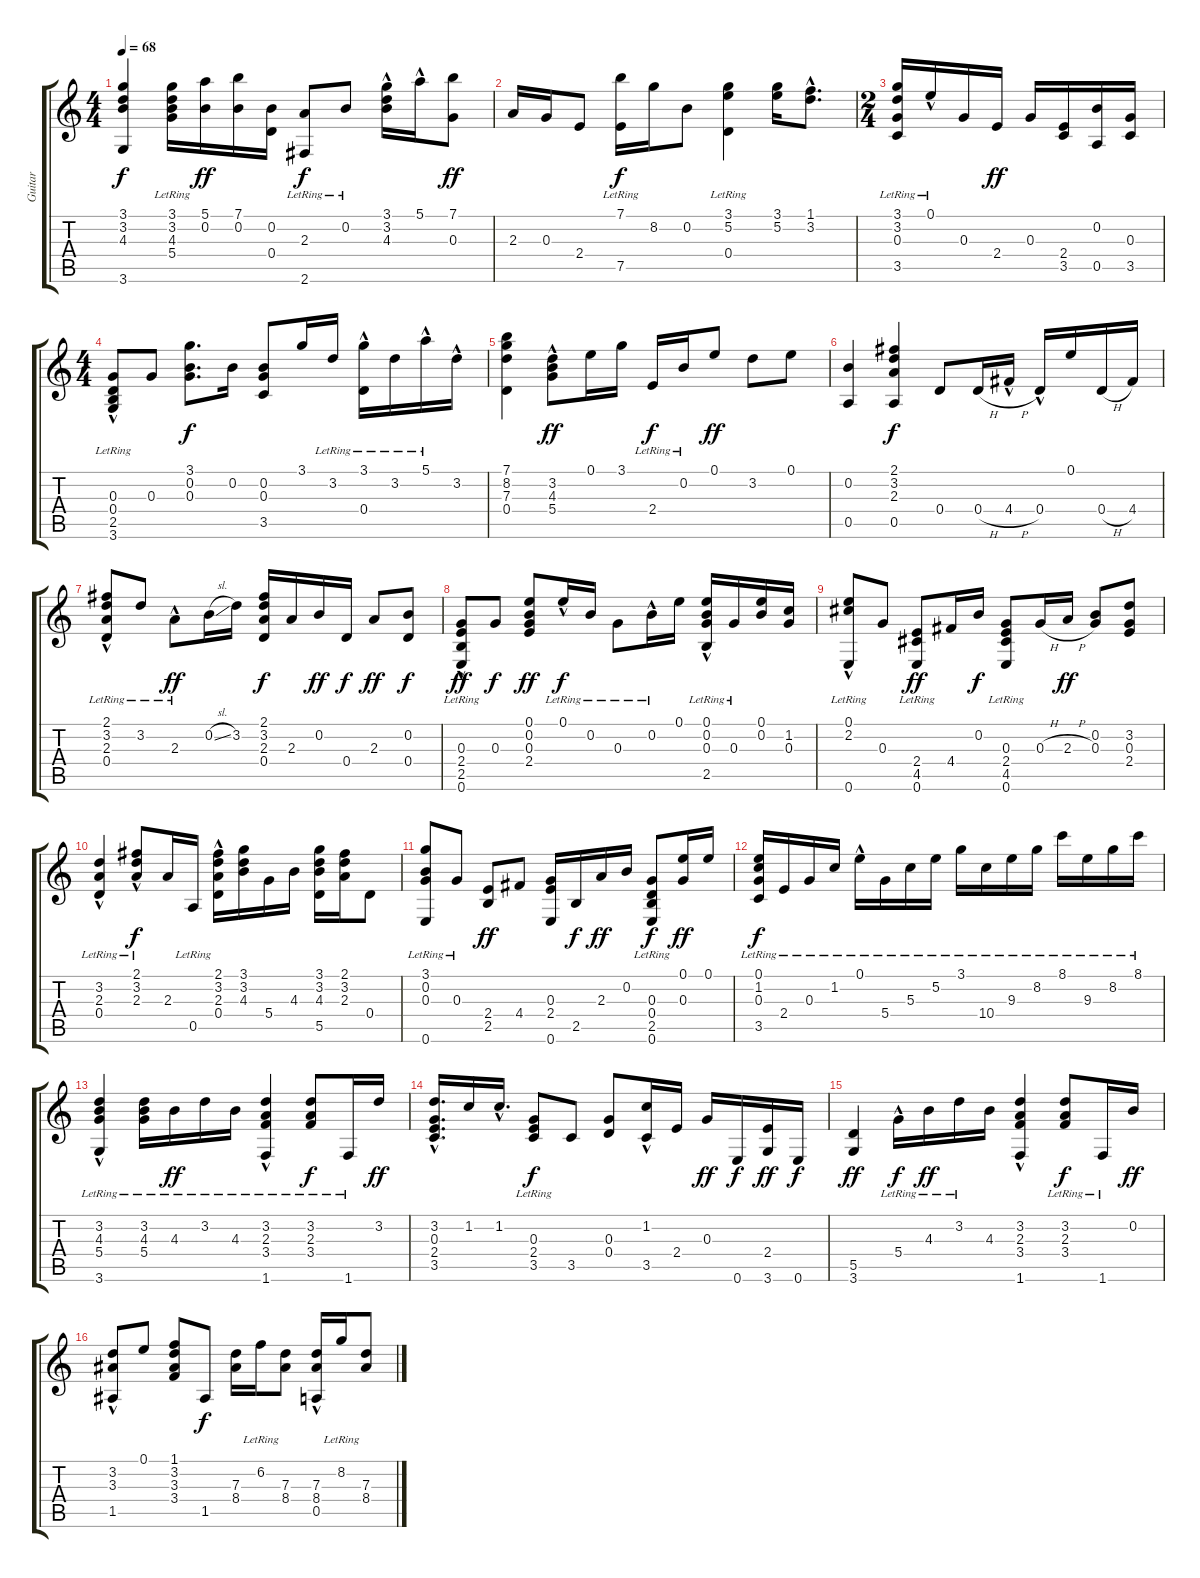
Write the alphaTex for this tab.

\track ("Guitar" "Guitar") {instrument acousticguitarsteel}
\staff {score tabs}
\tuning (E4 B3 G3 D3 A2 E2) {hide}
\ts (4 4)
\tempo 68
\clef g2
\ks c
(3.1 3.2 4.3 3.6).4{dy f} (3.1 3.2 4.3{lr} 5.4{lr}).16 (5.1 0.2).16{dy ff} (7.1 0.2).16 (0.2 0.4).16 (2.3{lr} 2.6{lr}).8{dy f} 0.2{lr}.8 (3.1 3.2{hac} 4.3).16 5.1{hac}.16 (7.1 0.3).8{dy ff} |
2.3.16 0.3.16 2.4.8 (7.1 7.5{lr}).16{dy f} 8.2.16 0.2.8 (3.1 5.2 0.4{lr}).4 (3.1 5.2).16 (1.1{hac} 3.2{hac}).8{d} |
\ts (2 4)
(3.1 3.2 0.3 3.5{lr}).16 0.1{hac lr}.16 0.3.16 2.4.16{dy ff} 0.3.16 (2.4 3.5).16 (0.2 0.5).16 (0.3 3.5).16 |
\ts (4 4)
(0.3 0.4 2.5 3.6{hac lr}).8 0.3.8 (3.1 0.2 0.3).8{d dy f} 0.2.16 (0.2 0.3 3.5).8 3.1.16 3.2{lr}.16 (3.1{hac lr} 0.4{lr}).16 3.2{lr}.16 5.1{hac lr}.16 3.2{hac}.16 |
(7.1 8.2 7.3 0.4).4 (3.2 4.3 5.4{hac}).8{dy ff} 0.1.16 3.1.16 2.4{lr}.16{dy f} 0.2{lr}.16 0.1.8{dy ff} 3.2.8 0.1.8 |
(0.2 0.5).4 (2.1 3.2 2.3 0.5).4{dy f} 0.4.8 0.4{h}.16 4.4{h hac}.16 0.4{hac}.16 0.1.16 0.4{h}.16 4.4.16 |
(2.1{lr} 3.2 2.3{lr} 0.4{hac lr}).8 3.2{lr}.8 2.3{hac lr}.8{dy ff} 0.2{sl}.16 3.2.16 (2.1 3.2 2.3 0.4).16{dy f} 2.3.16 0.2.16{dy ff} 0.4.16{dy f} 2.3.8{dy ff} (0.2 0.4).8{dy f} |
(0.3 2.4 2.5 0.6{hac lr}).8{dy ff} 0.3.8{dy f} (0.1 0.2 0.3 2.4).8{dy ff} 0.1{hac lr}.16{dy f} 0.2{lr}.16 0.3{lr}.8 0.2{hac lr}.16 0.1.16 (0.1{hac lr} 0.2 0.3 2.5{lr}).16 0.3{lr}.16 (0.1 0.2).16 (1.2 0.3).16 |
(0.1{hac lr} 2.2{lr} 0.6{hac lr}).8 0.3.8 (2.4{lr} 4.5 0.6).8{dy ff} 4.4.16 0.2.16{dy f} (0.3 2.4 4.5 0.6{lr}).8 0.3{h}.16 2.3{h}.16{dy ff} (0.2 0.3).8 (3.2 0.3 2.4).8 |
(3.2{hac} 2.3{hac} 0.4{hac lr}).4 (2.1{lr} 3.2{hac lr} 2.3{hac}).8{dy f} 2.3.16 0.5{lr}.16 (2.1 3.2 2.3 0.4{hac}).16 (3.1 3.2 4.3).16 5.4.16 4.3.16 (3.1 3.2 4.3 5.5).16 (2.1 3.2 2.3).16 0.4.8 |
(3.1{lr} 0.2{lr} 0.3 0.6{lr}).8 0.3{lr}.8 (2.4 2.5).8{dy ff} 4.4.8 (0.3 2.4 0.6).16 2.5.16{dy f} 2.3.16{dy ff} 0.2.16 (0.3 0.4{lr} 2.5 0.6).8{dy f} (0.1 0.3).16{dy ff} 0.1.16 |
(0.1{lr} 1.2 0.3 3.5{lr}).16{dy f} 2.4{lr}.16 0.3{lr}.16 1.2{lr}.16 0.1{hac lr}.16 5.4{lr}.16 5.3{lr}.16 5.2{lr}.16 3.1{lr}.16 10.4{lr}.16 9.3{lr}.16 8.2{lr}.16 8.1{lr}.16 9.3{lr}.16 8.2{lr}.16 8.1{lr}.16 |
(3.2{hac} 4.3{hac} 5.4{hac} 3.6{lr}).4 (3.2{lr} 4.3{lr} 5.4{lr}).16 4.3{lr}.16{dy ff} 3.2{lr}.16 4.3{lr}.16 (3.2{hac} 2.3 3.4 1.6{lr}).4 (3.2{lr} 2.3{lr} 3.4{lr}).8{dy f} 1.6{lr}.16 3.2.16{dy ff} |
(3.2{hac} 0.3 2.4 3.5).16{d} 1.2.16 1.2{hac}.16{d} (0.3{lr} 2.4 3.5).8{dy f} 3.5.8 (0.3 0.4).8 (1.2{hac} 3.5).16 2.4.16 0.3.16{dy ff} 0.6.16{dy f} (2.4 3.6).16{dy ff} 0.6.16{dy f} |
(5.5 3.6).4{dy ff} 5.4{hac lr}.16{dy f} 4.3{lr}.16{dy ff} 3.2{lr}.16 4.3.16 (3.2{hac} 2.3{hac} 3.4{hac} 1.6).4 (3.2{lr} 2.3{lr} 3.4{lr}).8{dy f} 1.6{lr}.16 0.2.16{dy ff} |
(3.2{hac} 3.3 1.5{hac}).8 0.1.8 (1.1 3.2 3.3 3.4).8 1.5.8{dy f} (7.3 8.4).16 6.2{lr}.16 (7.3 8.4).8 (7.3{hac} 8.4 0.5).16 8.2{lr}.16 (7.3 8.4).8
